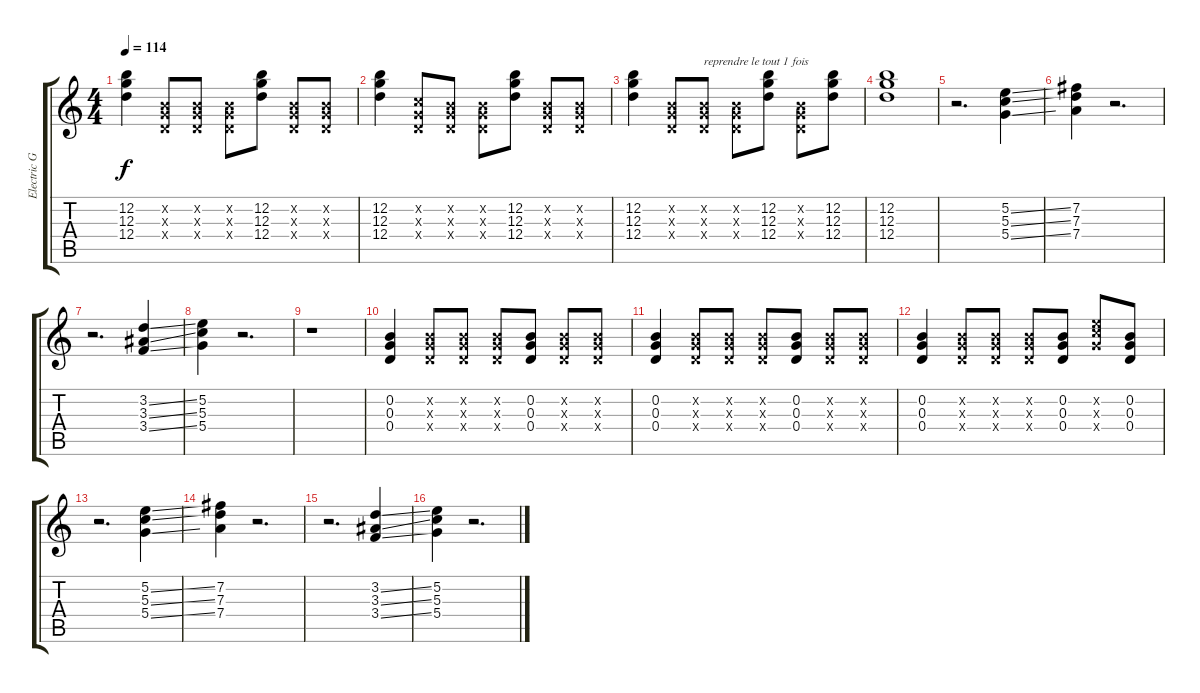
\track ("Electric Guitar 1" "Electric G") {instrument electricguitarjazz}
\staff {score tabs}
\tuning (D4 B3 G3 D3 G2 D2) {hide}
\ts (4 4)
\tempo 114
\clef g2
\ks c
(12.2 12.3 12.4).4{dy f} (0.2{x} 0.3{x} 0.4{x}).8 (0.2{x} 0.3{x} 0.4{x}).8 (0.2{x} 0.3{x} 0.4{x}).8 (12.2 12.3 12.4).8 (0.2{x} 0.3{x} 0.4{x}).8 (0.2{x} 0.3{x} 0.4{x}).8 |
(12.2 12.3 12.4).4 (1.2{x} 0.3{x} 0.4{x}).8 (0.2{x} 0.3{x} 0.4{x}).8 (0.2{x} 0.3{x} 0.4{x}).8 (12.2 12.3 12.4).8 (0.2{x} 0.3{x} 0.4{x}).8 (0.2{x} 0.3{x} 0.4{x}).8 |
(12.2 12.3 12.4).4 (0.2{x} 0.3{x} 0.4{x}).8 (0.2{x} 0.3{x} 0.4{x}).8{txt "reprendre le tout 1 fois"} (0.2{x} 0.3{x} 0.4{x}).8 (12.2 12.3 12.4).8 (0.2{x} 0.3{x} 0.4{x}).8 (12.2 12.3 12.4).8 |
(12.2 12.3 12.4).1 |
r.2{d} (5.2{ss} 5.3{ss} 5.4{ss}).4 |
(7.2 7.3 7.4).4 r.2{d} |
r.2{d} (3.2{ss} 3.3{ss} 3.4{ss}).4 |
(5.2 5.3 5.4).4 r.2{d} |
r.1 |
(0.2 0.3 0.4).4 (0.2{x} 0.3{x} 0.4{x}).8 (0.2{x} 0.3{x} 0.4{x}).8 (0.2{x} 0.3{x} 0.4{x}).8 (0.2 0.3 0.4).8 (0.2{x} 0.3{x} 0.4{x}).8 (0.2{x} 0.3{x} 0.4{x}).8 |
(0.2 0.3 0.4).4 (0.2{x} 0.3{x} 0.4{x}).8 (0.2{x} 0.3{x} 0.4{x}).8 (0.2{x} 0.3{x} 0.4{x}).8 (0.2 0.3 0.4).8 (0.2{x} 0.3{x} 0.4{x}).8 (0.2{x} 0.3{x} 0.4{x}).8 |
(0.2 0.3 0.4).4 (0.2{x} 0.3{x} 0.4{x}).8 (0.2{x} 0.3{x} 0.4{x}).8 (0.2{x} 0.3{x} 0.4{x}).8 (0.2 0.3 0.4).8 (5.2{x} 5.3{x} 5.4{x}).8 (0.2 0.3 0.4).8 |
r.2{d} (5.2{ss} 5.3{ss} 5.4{ss}).4 |
(7.2 7.3 7.4).4 r.2{d} |
r.2{d} (3.2{ss} 3.3{ss} 3.4{ss}).4 |
(5.2 5.3 5.4).4 r.2{d}
